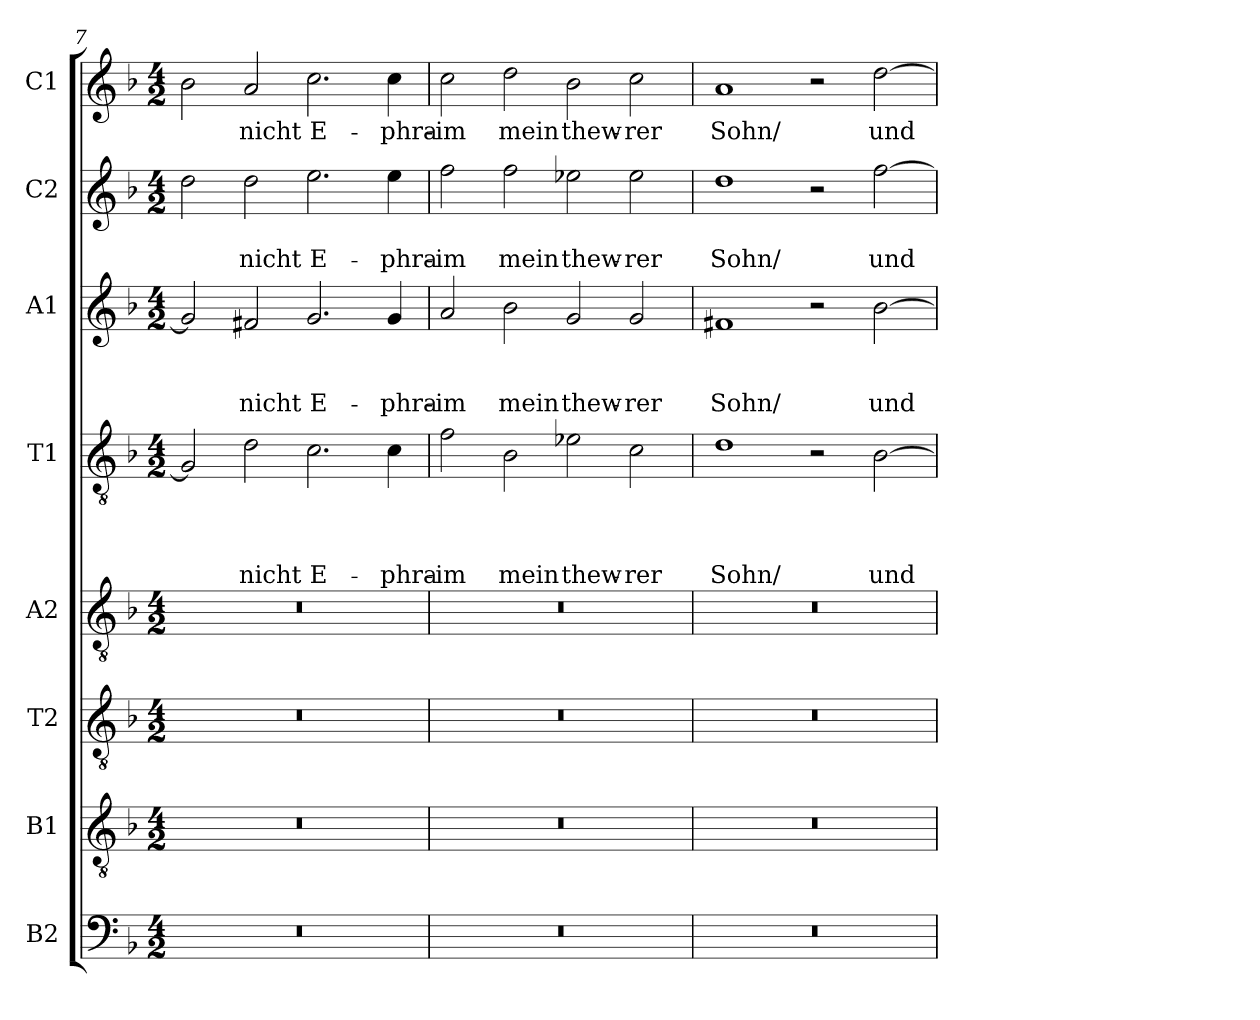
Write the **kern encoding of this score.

**kern	**kern	**kern	**kern	**kern	**text	**text	**text	**text	**kern	**text	**text	**text	**kern	**text	**text	**kern	**text
*part8	*part7	*part6	*part5	*part4	*part4	*part4	*part4	*part4	*part3	*part3	*part3	*part3	*part2	*part2	*part2	*part1	*part1
*staff8	*staff7	*staff6	*staff5	*staff4	*staff4	*staff4	*staff4	*staff4	*staff3	*staff3	*staff3	*staff3	*staff2	*staff2	*staff2	*staff1	*staff1
*I"B2	*I"B1	*I"T2	*I"A2	*I"T1	*	*	*	*	*I"A1	*	*	*	*I"C2	*	*	*I"C1	*
!!LO:LB:g=z
*clefF4	*clefGv2	*clefGv2	*clefGv2	*clefGv2	*	*	*	*	*clefG2	*	*	*	*clefG2	*	*	*clefG2	*
*k[b-]	*k[b-]	*k[b-]	*k[b-]	*k[b-]	*	*	*	*	*k[b-]	*	*	*	*k[b-]	*	*	*k[b-]	*
*d:	*d:	*d:	*d:	*d:	*	*	*	*	*d:	*	*	*	*d:	*	*	*d:	*
*M4/2	*M4/2	*M4/2	*M4/2	*M4/2	*	*	*	*	*M4/2	*	*	*	*M4/2	*	*	*M4/2	*
=7	=7	=7	=7	=7	=7	=7	=7	=7	=7	=7	=7	=7	=7	=7	=7	=7	=7
0r	0r	0r	0r	2G/]	.	.	.	.	2g/]	.	.	.	2dd\	.	.	2b-\	.
.	.	.	.	2d\	.	.	.	nicht	2f#X/	.	.	nicht	2dd\	.	nicht	2a/	nicht
.	.	.	.	2.c\	.	.	.	E-	2.g/	.	.	E-	2.ee\	.	E-	2.cc\	E-
.	.	.	.	4c\	.	.	.	-phra-	4g/	.	.	-phra-	4ee\	.	-phra-	4cc\	-phra-
=8	=8	=8	=8	=8	=8	=8	=8	=8	=8	=8	=8	=8	=8	=8	=8	=8	=8
0r	0r	0r	0r	2f\	.	.	.	-im	2a/	.	.	-im	2ff\	.	-im	2cc\	-im
.	.	.	.	2B-\	.	.	.	mein	2b-\	.	.	mein	2ff\	.	mein	2dd\	mein
.	.	.	.	2e-X\	.	.	.	thew-	2g/	.	.	thew-	2ee-X\	.	thew-	2b-\	thew-
.	.	.	.	2c\	.	.	.	-rer	2g/	.	.	-rer	2ee-\	.	-rer	2cc\	-rer
=9	=9	=9	=9	=9	=9	=9	=9	=9	=9	=9	=9	=9	=9	=9	=9	=9	=9
0r	0r	0r	0r	1d	.	.	.	Sohn/	1f#X	.	.	Sohn/	1dd	.	Sohn/	1a	Sohn/
.	.	.	.	2r	.	.	.	.	2r	.	.	.	2r	.	.	2r	.
.	.	.	.	[2B-\	.	.	.	und	[2b-\	.	.	und	[2ff\	.	und	[2dd\	und
=	=	=	=	=	=	=	=	=	=	=	=	=	=	=	=	=	=
*-	*-	*-	*-	*-	*-	*-	*-	*-	*-	*-	*-	*-	*-	*-	*-	*-	*-
